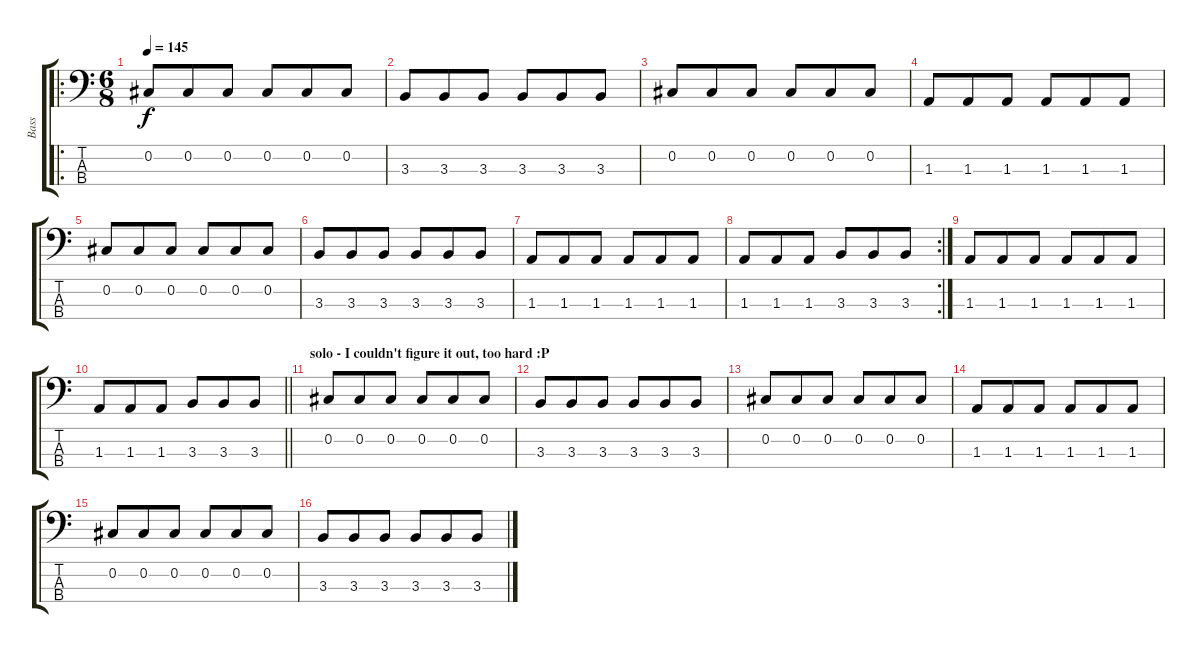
\track ("Bass" "Bass") {instrument electricbassfinger}
\staff {score tabs}
\tuning (Gb2 Db2 Ab1 Eb1) {hide}
\ro
\ts (6 8)
\tempo 145
\clef f4
\ks c
0.2.8{dy f} 0.2.8 0.2.8 0.2.8 0.2.8 0.2.8 |
3.3.8 3.3.8 3.3.8 3.3.8 3.3.8 3.3.8 |
0.2.8 0.2.8 0.2.8 0.2.8 0.2.8 0.2.8 |
1.3.8 1.3.8 1.3.8 1.3.8 1.3.8 1.3.8 |
0.2.8 0.2.8 0.2.8 0.2.8 0.2.8 0.2.8 |
3.3.8 3.3.8 3.3.8 3.3.8 3.3.8 3.3.8 |
1.3.8 1.3.8 1.3.8 1.3.8 1.3.8 1.3.8 |
\rc 2
1.3.8 1.3.8 1.3.8 3.3.8 3.3.8 3.3.8 |
1.3.8 1.3.8 1.3.8 1.3.8 1.3.8 1.3.8 |
\barLineRight lightlight
1.3.8 1.3.8 1.3.8 3.3.8 3.3.8 3.3.8 |
\section ("" "solo - I couldn't figure it out, too hard :P")
0.2.8 0.2.8 0.2.8 0.2.8 0.2.8 0.2.8 |
3.3.8 3.3.8 3.3.8 3.3.8 3.3.8 3.3.8 |
0.2.8 0.2.8 0.2.8 0.2.8 0.2.8 0.2.8 |
1.3.8 1.3.8 1.3.8 1.3.8 1.3.8 1.3.8 |
0.2.8 0.2.8 0.2.8 0.2.8 0.2.8 0.2.8 |
3.3.8 3.3.8 3.3.8 3.3.8 3.3.8 3.3.8
